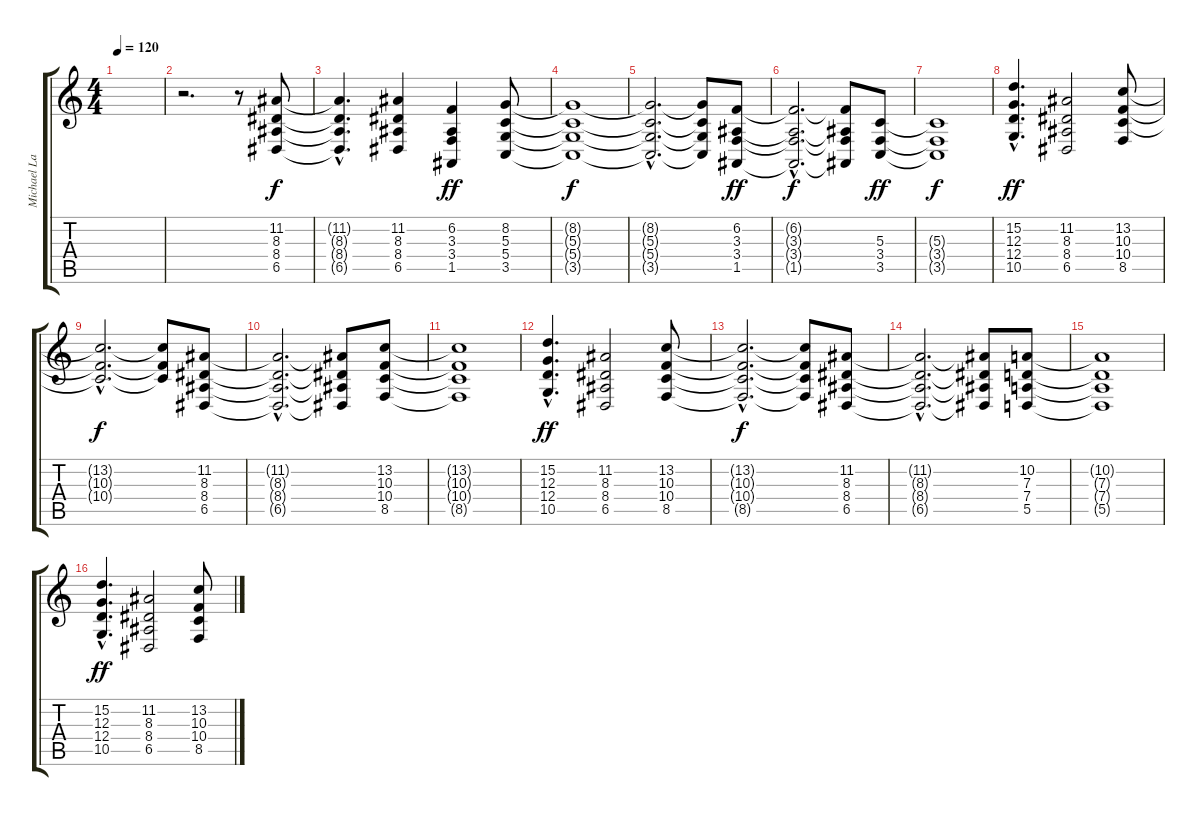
\track ("Michael Lardie" "Michael La") {instrument fx8scifi}
\staff {score tabs}
\tuning (E4 B3 G3 D3 A2 E2) {hide}
\ts (4 4)
\tempo 120
\clef g2
\ks c
|
r.2{d} r.8 (11.2 8.3 8.4 6.5).8 |
(11.2{hac t} 8.3{hac t} 8.4{hac t} 6.5{hac t}).4{d} (11.2 8.3 8.4 6.5).4 (6.2 3.3 3.4 1.5).4{dy ff} (8.2 5.3 5.4 3.5).8 |
(8.2{t} 5.3{t} 5.4{t} 3.5{t}).1{dy f} |
(8.2{hac t} 5.3{hac t} 5.4{hac t} 3.5{hac t}).2{d} (8.2{t} 5.3{t} 5.4{t} 3.5{t}).8 (6.2 3.3 3.4 1.5).8{dy ff} |
(6.2{hac t} 3.3{hac t} 3.4{hac t} 1.5{hac t}).2{d dy f} (6.2{t} 3.3{t} 3.4{t} 1.5{t}).8 (5.3 3.4 3.5).8{dy ff} |
(5.3{t} 3.4{t} 3.5{t}).1{dy f} |
(15.2{hac} 12.3{hac} 12.4{hac} 10.5{hac}).4{d dy ff} (11.2 8.3 8.4 6.5).2 (13.2 10.3 10.4 8.5).8 |
(13.2{hac t} 10.3{hac t} 10.4{hac t}).2{d dy f} (13.2{t} 10.3{t} 10.4{t}).8 (11.2 8.3 8.4 6.5).8 |
(11.2{hac t} 8.3{hac t} 8.4{hac t} 6.5{hac t}).2{d} (11.2{t} 8.3{t} 8.4{t} 6.5{t}).8 (13.2 10.3 10.4 8.5).8 |
(13.2{t} 10.3{t} 10.4{t} 8.5{t}).1 |
(15.2{hac} 12.3{hac} 12.4{hac} 10.5{hac}).4{d dy ff} (11.2 8.3 8.4 6.5).2 (13.2 10.3 10.4 8.5).8 |
(13.2{hac t} 10.3{hac t} 10.4{hac t} 8.5{hac t}).2{d dy f} (13.2{t} 10.3{t} 10.4{t} 8.5{t}).8 (11.2 8.3 8.4 6.5).8 |
(11.2{hac t} 8.3{hac t} 8.4{hac t} 6.5{hac t}).2{d} (11.2{t} 8.3{t} 8.4{t} 6.5{t}).8 (10.2 7.3 7.4 5.5).8 |
(10.2{t} 7.3{t} 7.4{t} 5.5{t}).1 |
(15.2{hac} 12.3{hac} 12.4{hac} 10.5{hac}).4{d dy ff} (11.2 8.3 8.4 6.5).2 (13.2 10.3 10.4 8.5).8
